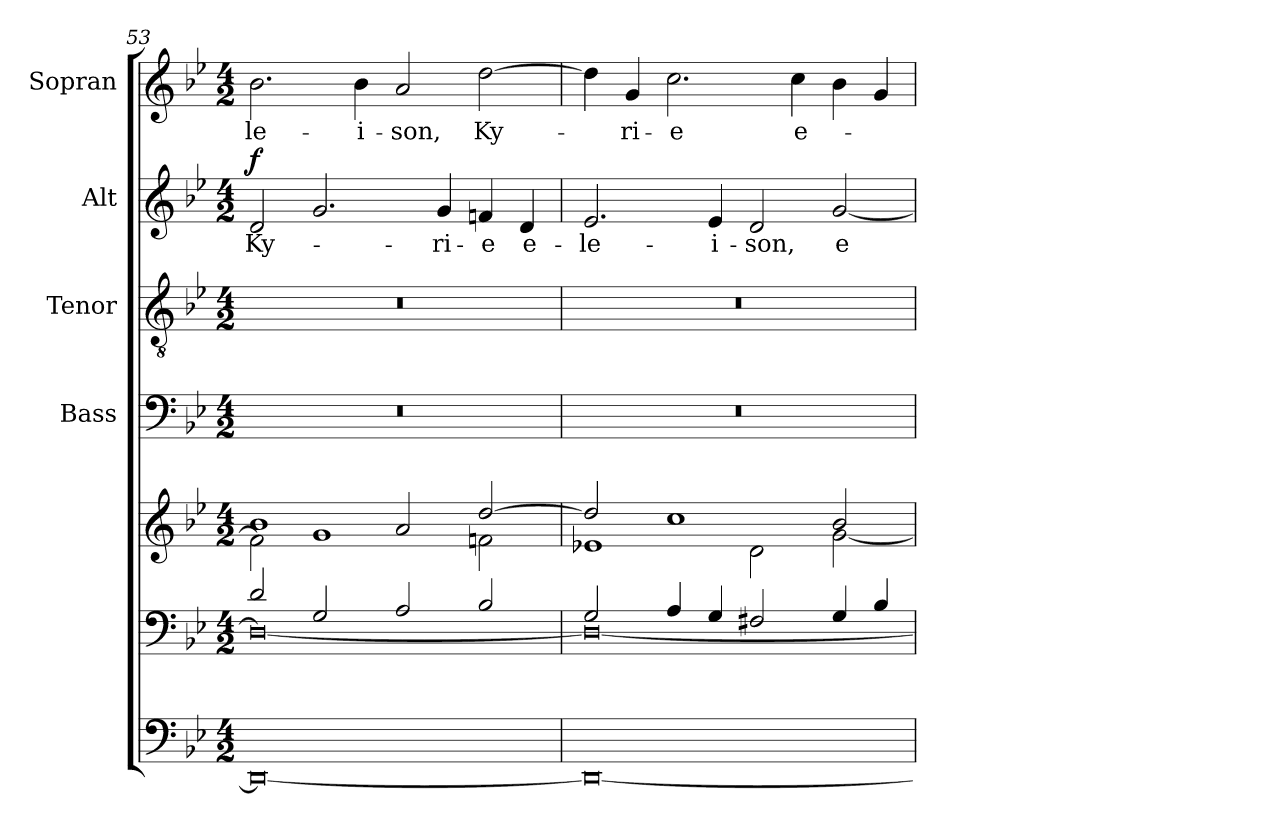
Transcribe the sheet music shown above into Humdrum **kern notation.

**kern	**kern	**kern	**kern	**kern	**kern	**text	**dynam	**kern	**text
*part6	*part5	*part5	*part4	*part3	*part2	*part2	*part2	*part1	*part1
*staff7	*staff6	*staff5	*staff4	*staff3	*staff2	*staff2	*staff2	*staff1	*staff1
*	*	*	*I"Bass	*I"Tenor	*I"Alt	*	*	*I"Sopran	*
*	*	*	*I'B.	*I'T.	*I'A.	*	*	*I'S.	*
*clefF4	*clefF4	*clefG2	*clefF4	*clefGv2	*clefG2	*	*	*clefG2	*
*k[b-e-]	*k[b-e-]	*k[b-e-]	*k[b-e-]	*k[b-e-]	*k[b-e-]	*	*	*k[b-e-]	*
*B-:	*B-:	*B-:	*B-:	*B-:	*B-:	*	*	*B-:	*
*M4/2	*M4/2	*M4/2	*M4/2	*M4/2	*M4/2	*	*	*M4/2	*
=53	=53	=53	=53	=53	=53	=53	=53	=53	=53
*	*^	*^	*	*	*	*	*	*	*
!	!	!	!	!	!	!	!	!LO:LY:b	!LO:DY:a	!	!LO:LY:b
0DD_	2d/	0D_	1b-	2f#\]	0r	0r	2d/	Ky-	f	2.b-\	-le-
.	2G/	.	.	1g	.	.	2.g/	.	.	.	.
!	!	!	!	!	!	!	!	!	!	!	!LO:LY:b
.	.	.	.	.	.	.	.	.	.	4b-\	-i-
!	!	!	!	!	!	!	!	!	!	!	!LO:LY:b
.	2A/	.	2a/	.	.	.	.	.	.	2a/	-son,
!	!	!	!	!	!	!	!	!LO:LY:b	!	!	!
.	.	.	.	.	.	.	4g/	-ri-	.	.	.
!	!	!	!	!	!	!	!	!LO:LY:b	!	!	!LO:LY:b
.	2B-/	.	[>2dd/	2fn\	.	.	4fn/	-e	.	[2dd\	Ky-
!	!	!	!	!	!	!	!	!LO:LY:b	!	!	!
.	.	.	.	.	.	.	4d/	e-	.	.	.
=54	=54	=54	=54	=54	=54	=54	=54	=54	=54	=54	=54
!	!	!	!	!	!	!	!	!LO:LY:b	!	!	!
0DD_	2G/	0D_	2dd/]	1e-X	0r	0r	2.e-/	-le-	.	4dd\]	.
!	!	!	!	!	!	!	!	!	!	!	!LO:LY:b
.	.	.	.	.	.	.	.	.	.	4g/	-ri-
!	!	!	!	!	!	!	!	!	!	!	!LO:LY:b
.	4A/	.	1cc	.	.	.	.	.	.	2.cc\	-e
!	!	!	!	!	!	!	!	!LO:LY:b	!	!	!
.	4G/	.	.	.	.	.	4e-/	-i-	.	.	.
!	!	!	!	!	!	!	!	!LO:LY:b	!	!	!
.	2F#X/	.	.	2d\	.	.	2d/	-son,	.	.	.
!	!	!	!	!	!	!	!	!	!	!	!LO:LY:b
.	.	.	.	.	.	.	.	.	.	4cc\	e-
!	!	!	!	!	!	!	!	!LO:LY:b	!	!	!
.	4G/	.	2b-/	[<2g\	.	.	[2g/	e-	.	4b-\	.
.	4B-/	.	.	.	.	.	.	.	.	4g/	.
*	*v	*v	*	*	*	*	*	*	*	*	*
*	*	*v	*v	*	*	*	*	*	*	*
=	=	=	=	=	=	=	=	=	=
*-	*-	*-	*-	*-	*-	*-	*-	*-	*-
